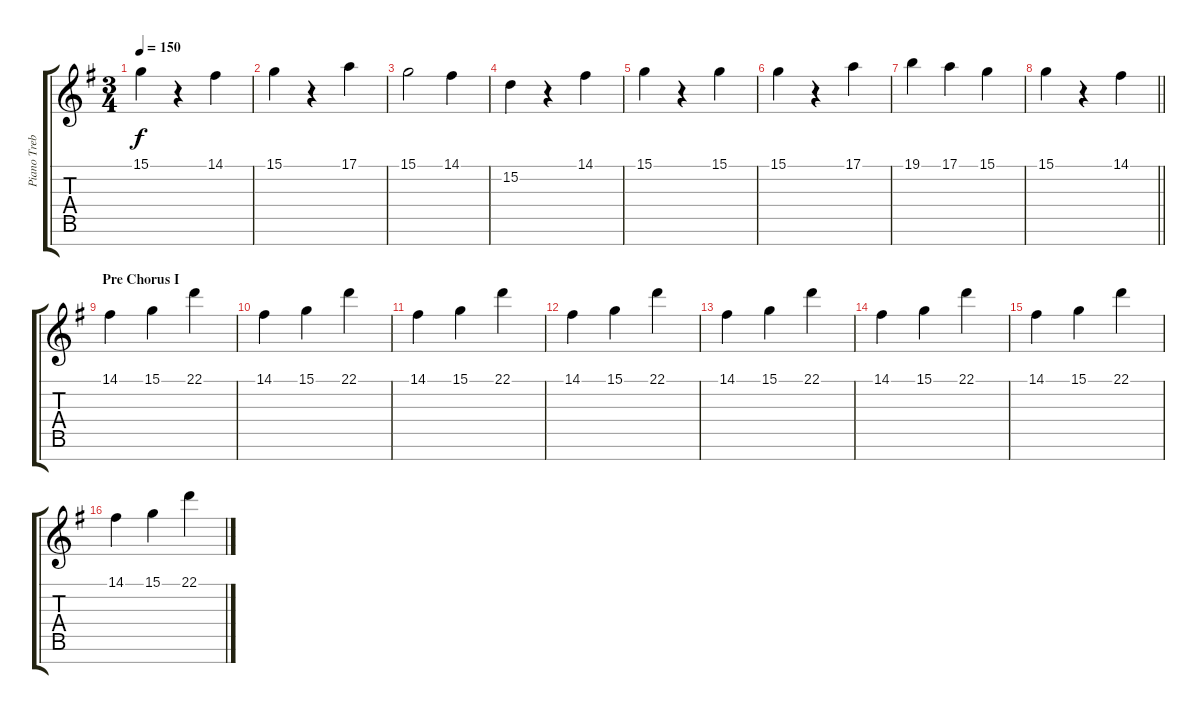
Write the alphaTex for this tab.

\track ("Piano Treble" "Piano Treb") {instrument acousticgrandpiano}
\staff {score tabs}
\tuning (E4 B3 G3 D3 A2 E2 B1) {hide}
\ts (3 4)
\tempo 150
\clef g2
\ks g
15.1.4{dy f} r.4 14.1.4 |
15.1.4 r.4 17.1.4 |
15.1.2 14.1.4 |
15.2.4 r.4 14.1.4 |
15.1.4 r.4 15.1.4 |
15.1.4 r.4 17.1.4 |
19.1.4 17.1.4 15.1.4 |
\barLineRight lightlight
15.1.4 r.4 14.1.4 |
\section ("" "Pre Chorus I")
14.1.4 15.1.4 22.1.4 |
14.1.4 15.1.4 22.1.4 |
14.1.4 15.1.4 22.1.4 |
14.1.4 15.1.4 22.1.4 |
14.1.4 15.1.4 22.1.4 |
14.1.4 15.1.4 22.1.4 |
14.1.4 15.1.4 22.1.4 |
14.1.4 15.1.4 22.1.4
